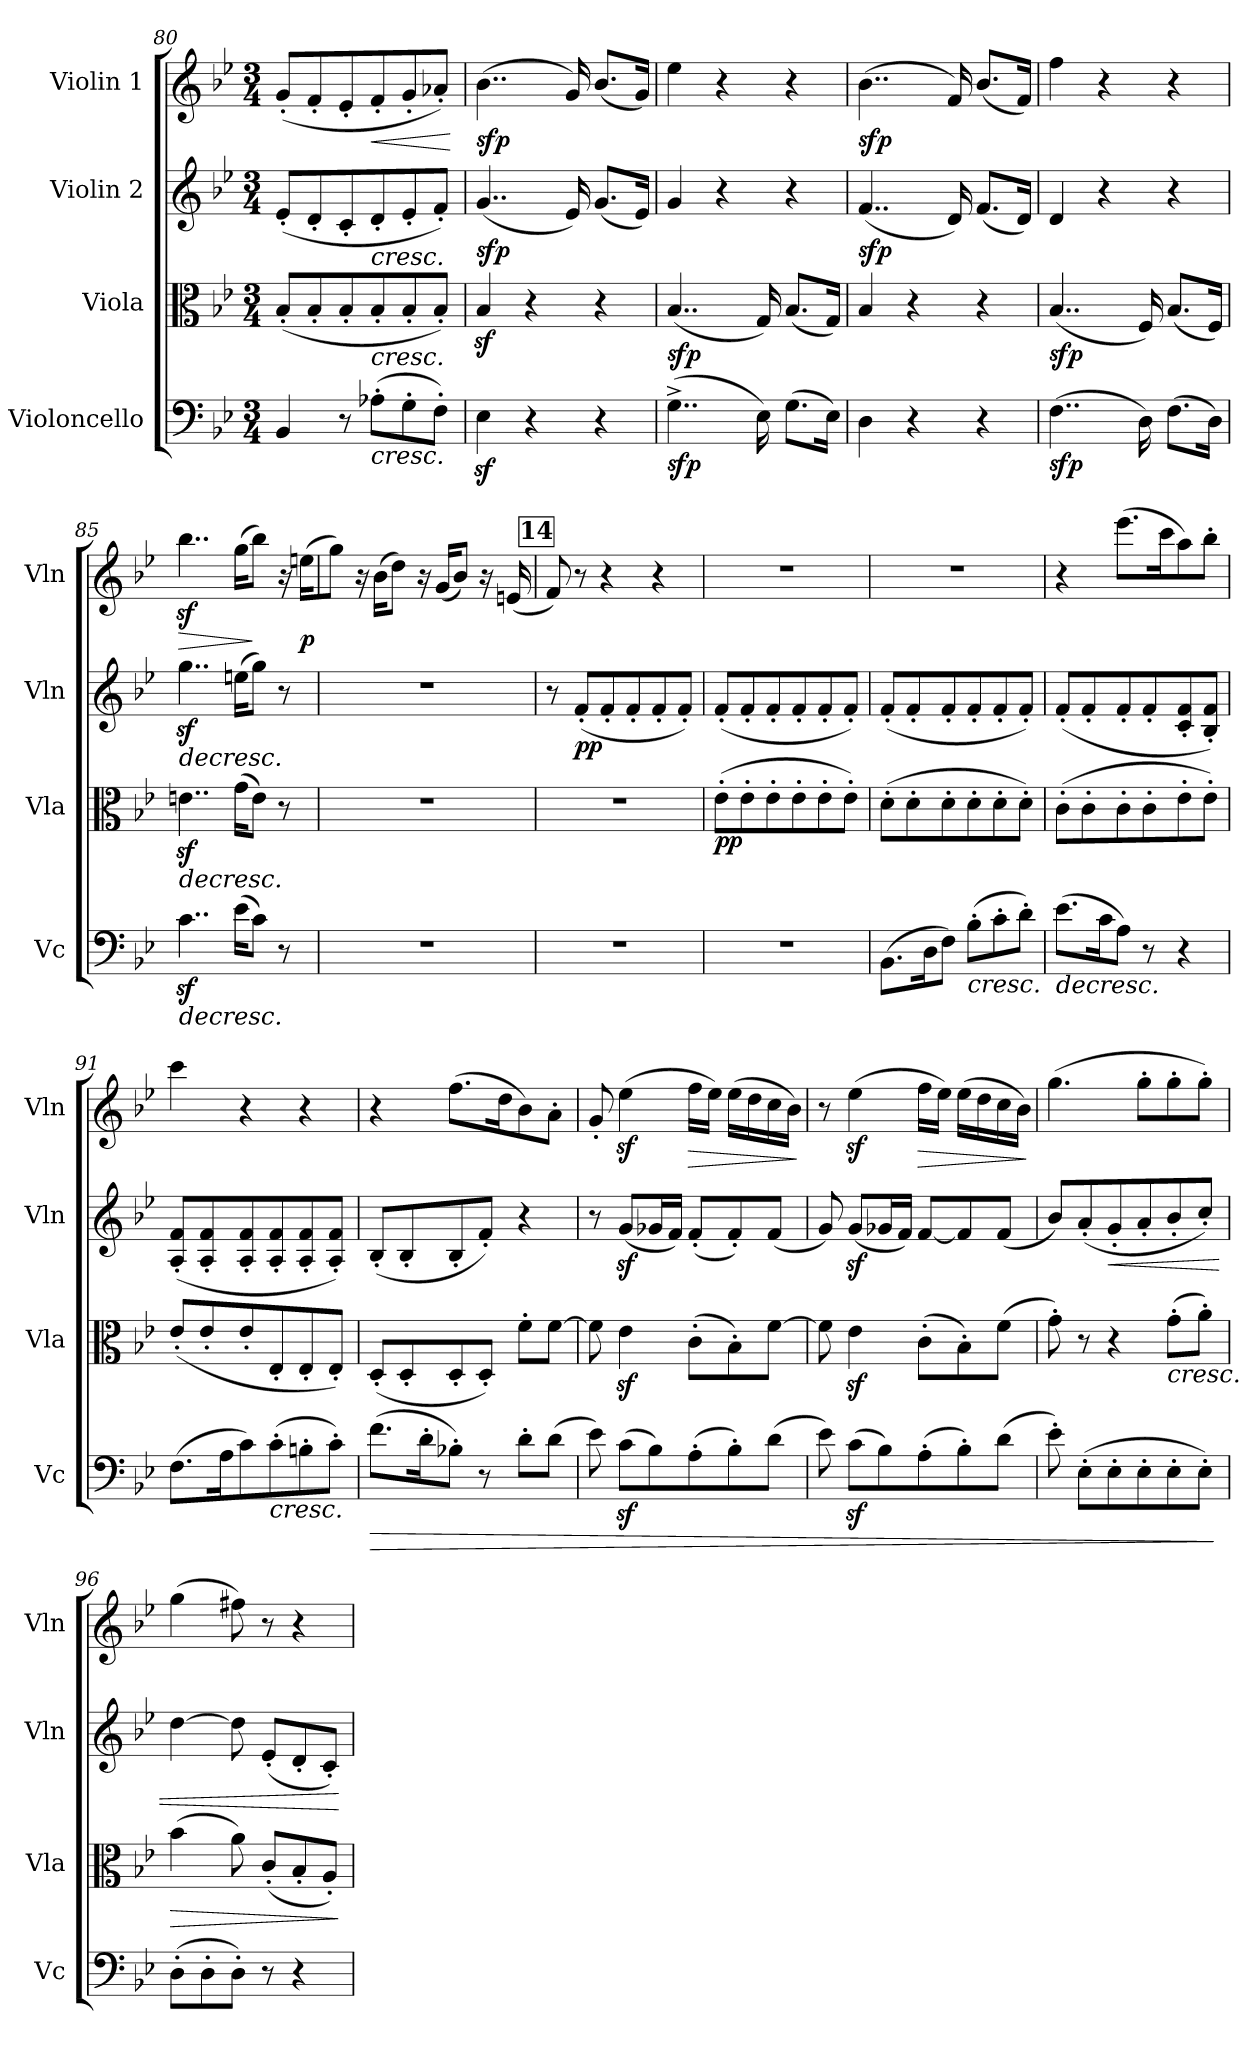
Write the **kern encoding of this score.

**kern	**dynam	**kern	**dynam	**kern	**dynam	**kern	**dynam
*part4	*part4	*part3	*part3	*part2	*part2	*part1	*part1
*staff4	*staff4	*staff3	*staff3	*staff2	*staff2	*staff1	*staff1
*I"Violoncello	*	*I"Viola	*	*I"Violin 2	*	*I"Violin 1	*
*I'Vc	*	*I'Vla	*	*I'Vln	*	*I'Vln	*
*clefF4	*	*clefC3	*	*clefG2	*	*clefG2	*
*k[b-e-]	*	*k[b-e-]	*	*k[b-e-]	*	*k[b-e-]	*
*M3/4	*	*M3/4	*	*M3/4	*	*M3/4	*
=80	=80	=80	=80	=80	=80	=80	=80
4BB-/	.	(8B-'/L	.	(8e-'/L	.	(8g'/L	.
.	.	8B-'/	.	8d'/	.	8f'/	.
8r	.	8B-'/	.	8c'/	.	8e-'/	.
!	!LO:HP:b	!	!LO:HP:b	!	!LO:HP:b	!	!LO:HP:b
(8A-X'\L	<	8B-'/	<	8d'/	<	8f'/	<
8G'\	.	8B-'/	.	8e-'/	.	8g'/	.
8F'\J)	.	8B-'/J)	.	8f'/J)	.	8a-X'/J)	.
.	.	.	.	.	.	.	[
!!LO:LB:g=z
=81	=81	=81	=81	=81	=81	=81	=81
!	!	!	!	!	!LO:DY:b	!	!LO:DY:b
4E-z<\	.	4B-z</	.	(4..g/	sfp	(4..b-\	sfp
4r	.	4r	.	.	.	.	.
.	.	.	.	16e-/)	.	16g/)	.
4r	.	4r	.	(8.g/L	.	(8.b-/L	.
.	.	.	.	16e-/Jk)	.	16g/Jk)	.
=82	=82	=82	=82	=82	=82	=82	=82
!	!LO:DY:b	!	!LO:DY:b	!	!	!	!
(4..G^\	sfp	(4..B-/	sfp	4g/	.	4ee-\	.
.	.	.	.	4r	.	4r	.
16E-\)	.	16G/)	.	.	.	.	.
(8.G\L	.	(8.B-/L	.	4r	.	4r	.
16E-\Jk)	.	16G/Jk)	.	.	.	.	.
=83	=83	=83	=83	=83	=83	=83	=83
!	!	!	!	!	!LO:DY:b	!	!LO:DY:b
4D\	.	4B-/	.	(4..f/	sfp	(4..b-\	sfp
4r	.	4r	.	.	.	.	.
.	.	.	.	16d/)	.	16f/)	.
4r	.	4r	.	(8.f/L	.	(8.b-/L	.
.	.	.	.	16d/Jk)	.	16f/Jk)	.
=84	=84	=84	=84	=84	=84	=84	=84
!	!LO:DY:b	!	!LO:DY:b	!	!	!	!
(4..F\	sfp	(4..B-/	sfp	4d/	.	4ff\	.
.	.	.	.	4r	.	4r	.
16D\)	.	16F/)	.	.	.	.	.
(8.F\L	.	(8.B-/L	.	4r	.	4r	.
16D\Jk)	.	16F/Jk)	.	.	.	.	.
=85	=85	=85	=85	=85	=85	=85	=85
!	!LO:HP:b	!	!LO:HP:b	!	!LO:HP:b	!	!LO:HP:b
4..cz<\	>	4..enz<\	>	4..ggz<\	>	4..bb-z<\	>
(16e-\KL	.	(16g\KL	.	(16een\KL	.	(16gg\KL	.
8c\J)	[	8e\J)	[	8gg\J)	[	8bb-\J)	]
8r	.	8r	.	8r	.	16r	.
!	!	!	!	!	!	!	!LO:DY:b
.	.	.	.	.	.	(16een\KL	p
=86	=86	=86	=86	=86	=86	=86	=86
2.r	.	2.r	.	2.r	.	8gg\J)	.
.	.	.	.	.	.	16r	.
.	.	.	.	.	.	(16b-\KL	.
.	.	.	.	.	.	8dd\J)	.
.	.	.	.	.	.	16r	.
.	.	.	.	.	.	(16g/KL	.
.	.	.	.	.	.	8b-/J)	.
.	.	.	.	.	.	16r	.
.	.	.	.	.	.	(16en/	.
!!LO:LB:g=z
!!LO:REH:place=s1:a:B:cj:fs=14:t=14
=87	=87	=87	=87	=87	=87	=87	=87
2.r	.	2.r	.	8r	.	8f/)	.
!	!	!	!	!	!LO:DY:b	!	!
.	.	.	.	(8f'/L	pp	8r	.
.	.	.	.	8f'/	.	4r	.
.	.	.	.	8f'/	.	.	.
.	.	.	.	8f'/	.	4r	.
.	.	.	.	8f'/J)	.	.	.
=88	=88	=88	=88	=88	=88	=88	=88
!	!	!	!LO:DY:b	!	!	!	!
2.r	.	(8e-'\L	pp	(8f'/L	.	2.r	.
.	.	8e-'\	.	8f'/	.	.	.
.	.	8e-'\	.	8f'/	.	.	.
.	.	8e-'\	.	8f'/	.	.	.
.	.	8e-'\	.	8f'/	.	.	.
.	.	8e-'\J)	.	8f'/J)	.	.	.
=89	=89	=89	=89	=89	=89	=89	=89
!	!LO:DY:b	!	!	!	!	!	!
!	!LO:DY:n=1:b	!	!	!	!	!	!
(8.BB-\L	p other-dynamics	(8d'\L	.	(8f'/L	.	2.r	.
.	.	8d'\	.	8f'/	.	.	.
16D\K	.	.	.	.	.	.	.
8F\J)	.	8d'\	.	8f'/	.	.	.
!	!LO:HP:b	!	!	!	!	!	!
(8B-'\L	<	8d'\	.	8f'/	.	.	.
8c'\	.	8d'\	.	8f'/	.	.	.
8d'\J)	.	8d'\J)	.	8f'/J)	.	.	.
.	]	.	.	.	.	.	.
=90	=90	=90	=90	=90	=90	=90	=90
!	!LO:HP:b	!	!	!	!	!	!
(8.e-\L	>	(8c'\L	.	(8f'/L	.	4r	.
.	.	8c'\	.	8f'/	.	.	.
16c\K	.	.	.	.	.	.	.
!	!	!	!	!	!	!	!LO:DY:b
!	!	!	!	!	!	!	!LO:DY:n=1:b
8A\J)	.	8c'\	.	8f'/	.	(8.eee-\L	p other-dynamics
8r	[	8c'\	.	8f'/	.	.	.
.	.	.	.	.	.	16ccc\K	.
4r	.	8e-'\	.	8c/' 8f/'	.	8aa\)	.
.	.	8e-'\J)	.	8B-/' 8f/'J)	.	8bb-'\J	.
=91	=91	=91	=91	=91	=91	=91	=91
(8.F\L	.	(8e-'/L	.	(8A/' 8f/'L	.	4ccc\	.
.	.	8e-'/	.	8A/' 8f/'	.	.	.
16A\K	.	.	.	.	.	.	.
8c\)	.	8e-'/	.	8A/' 8f/'	.	4r	.
!	!LO:HP:b	!	!	!	!	!	!
(8c'\	<	8E-'/	.	8A/' 8f/'	.	.	.
8Bn'\	.	8E-'/	.	8A/' 8f/'	.	4r	.
8c'\J)	.	8E-'/J)	.	8A/' 8f/'J)	.	.	.
.	]	.	.	.	.	.	.
!!LO:LB:g=z
=92	=92	=92	=92	=92	=92	=92	=92
!	!LO:HP:b	!	!	!	!	!	!
(8.f\L	>	(8D'/L	.	(8B-'/L	.	4r	.
.	.	8D'/	.	8B-'/	.	.	.
16d'\K	.	.	.	.	.	.	.
8B-X'\J)	.	8D'/	.	8B-'/	.	(8.ff\L	.
8r	[	8D'/J)	.	8f'/J)	.	.	.
.	.	.	.	.	.	16dd\K	.
8d'\L	.	8f'\L	.	4r	.	8b-\)	.
(8d\J	.	[8f\J	.	.	.	8a'\J	.
!!LO:PB:g=z
=93	=93	=93	=93	=93	=93	=93	=93
8e-\)	.	8f\]	.	8r	.	8g'/	.
(8cz<\L	.	4e-z<\	.	(8gz</L	.	(4ee-z<\	.
8B-\)	.	.	.	16g-X/L	.	.	.
.	.	.	.	16f/JJ)	.	.	.
!	!	!	!	!	!	!	!LO:HP:b
(8A'\	.	(8c'\L	.	(8f'/L	.	16ff\LL	>
.	.	.	.	.	.	16ee-\JJ)	.
8B-'\)	.	8B-'\)	.	8f'/)	.	(16ee-\LL	.
.	.	.	.	.	.	16dd\	.
(8d\J	.	[8f\J	.	(8f/J	.	16cc\	.
.	.	.	.	.	.	16b-\JJ)	.
.	.	.	.	.	.	.	]
=94	=94	=94	=94	=94	=94	=94	=94
8e-\)	.	8f\]	.	8g/)	.	8r	.
(8cz<\L	.	4e-z<\	.	(8gz</L	.	(4ee-z<\	.
8B-\)	.	.	.	16g-X/L	.	.	.
.	.	.	.	16f/JJ)	.	.	.
!	!	!	!	!	!	!	!LO:HP:b
(8A'\	.	(8c'\L	.	[8f/L	.	16ff\LL	>
.	.	.	.	.	.	16ee-\JJ)	.
8B-'\)	.	8B-'\)	.	8f/]	.	(16ee-\LL	.
.	.	.	.	.	.	16dd\	.
(8d\J	.	(8f\J	.	(8f/J	.	16cc\	.
.	.	.	.	.	.	16b-\JJ)	.
.	.	.	.	.	.	.	]
=95	=95	=95	=95	=95	=95	=95	=95
8e-'\)	.	8g'\)	.	8b-/L)	.	(4.gg\	.
(8E-'\L	.	8r	.	(8a'/	.	.	.
!	!	!	!	!	!LO:HP:b	!	!
8E-'\	.	4r	.	8g'/	<	.	.
8E-'\	.	.	.	8a'/	.	8gg'\L	.
!	!	!	!LO:HP:b	!	!	!	!
8E-'\	.	(8g'\L	<	8b-'/	.	8gg'\	.
8E-'\J)	.	8a'\J)	.	8cc'/J)	.	8gg'\J)	.
.	]	.	]	.	]	.	.
=96	=96	=96	=96	=96	=96	=96	=96
!	!	!	!LO:HP:b	!	!	!	!
(8D'\L	.	(4b-\	>	[4dd\	.	(4gg\	.
8D'\	.	.	.	.	.	.	.
8D'\J)	.	8a\)	.	8dd\]	.	8ff#X\)	.
8r	.	(8c'/L	[	(8e-'/L	.	8r	.
4r	.	8B-'/	.	8d'/	.	4r	.
.	.	8A'/J)	.	8c'/J)	.	.	.
.	.	.	]	.	[	.	.
=	=	=	=	=	=	=	=
*-	*-	*-	*-	*-	*-	*-	*-
